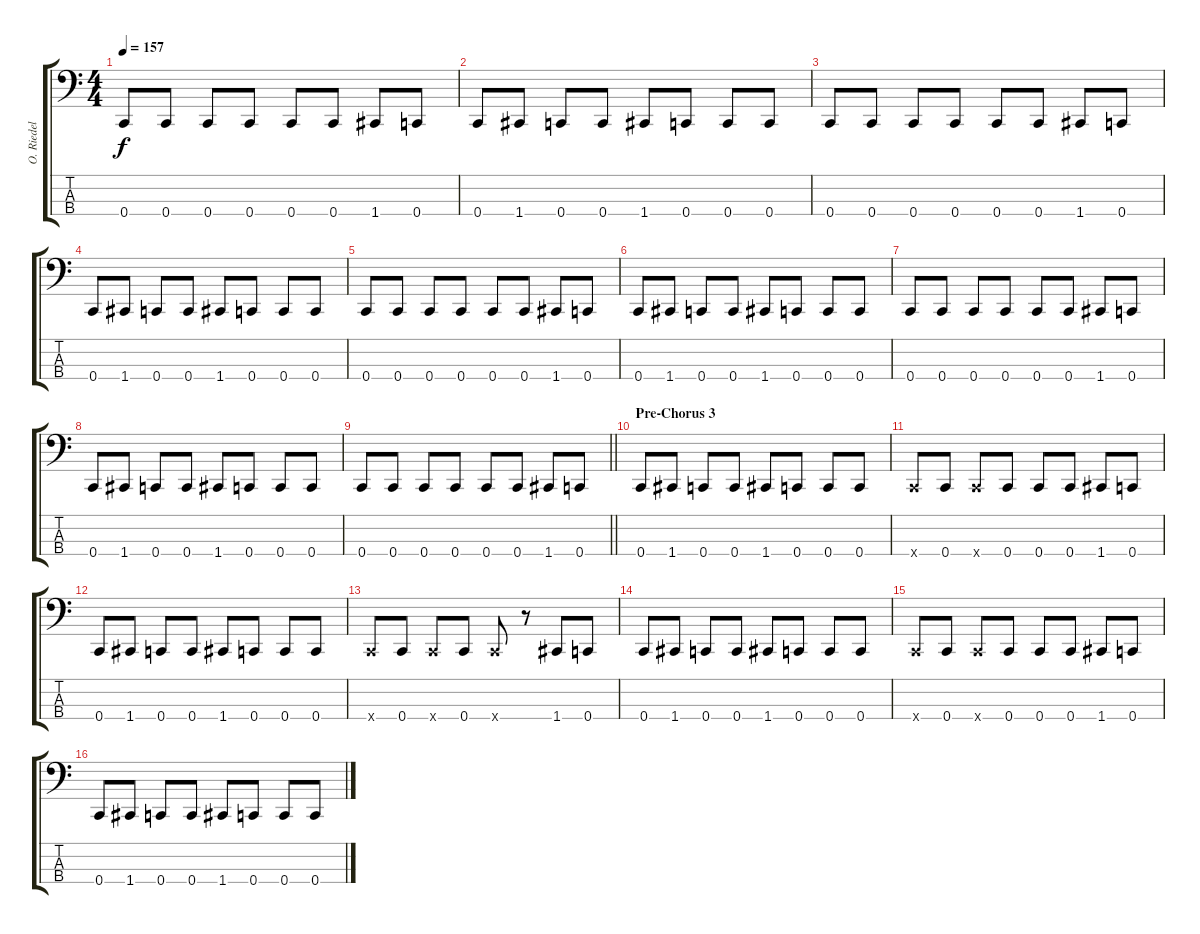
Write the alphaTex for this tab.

\track ("O. Riedel" "O. Riedel") {instrument electricbasspick}
\staff {score tabs}
\tuning (F2 C2 G1 C1) {hide}
\ts (4 4)
\tempo 157
\clef f4
\ks c
0.4.8{dy f} 0.4.8 0.4.8 0.4.8 0.4.8 0.4.8 1.4.8 0.4.8 |
0.4.8 1.4.8 0.4.8 0.4.8 1.4.8 0.4.8 0.4.8 0.4.8 |
0.4.8 0.4.8 0.4.8 0.4.8 0.4.8 0.4.8 1.4.8 0.4.8 |
0.4.8 1.4.8 0.4.8 0.4.8 1.4.8 0.4.8 0.4.8 0.4.8 |
0.4.8 0.4.8 0.4.8 0.4.8 0.4.8 0.4.8 1.4.8 0.4.8 |
0.4.8 1.4.8 0.4.8 0.4.8 1.4.8 0.4.8 0.4.8 0.4.8 |
0.4.8 0.4.8 0.4.8 0.4.8 0.4.8 0.4.8 1.4.8 0.4.8 |
0.4.8 1.4.8 0.4.8 0.4.8 1.4.8 0.4.8 0.4.8 0.4.8 |
\barLineRight lightlight
0.4.8 0.4.8 0.4.8 0.4.8 0.4.8 0.4.8 1.4.8 0.4.8 |
\section ("" "Pre-Chorus 3")
0.4.8 1.4.8 0.4.8 0.4.8 1.4.8 0.4.8 0.4.8 0.4.8 |
0.4{x}.8 0.4.8 0.4{x}.8 0.4.8 0.4.8 0.4.8 1.4.8 0.4.8 |
0.4.8 1.4.8 0.4.8 0.4.8 1.4.8 0.4.8 0.4.8 0.4.8 |
0.4{x}.8 0.4.8 0.4{x}.8 0.4.8 0.4{x}.8 r.8 1.4.8 0.4.8 |
0.4.8 1.4.8 0.4.8 0.4.8 1.4.8 0.4.8 0.4.8 0.4.8 |
0.4{x}.8 0.4.8 0.4{x}.8 0.4.8 0.4.8 0.4.8 1.4.8 0.4.8 |
0.4.8 1.4.8 0.4.8 0.4.8 1.4.8 0.4.8 0.4.8 0.4.8
